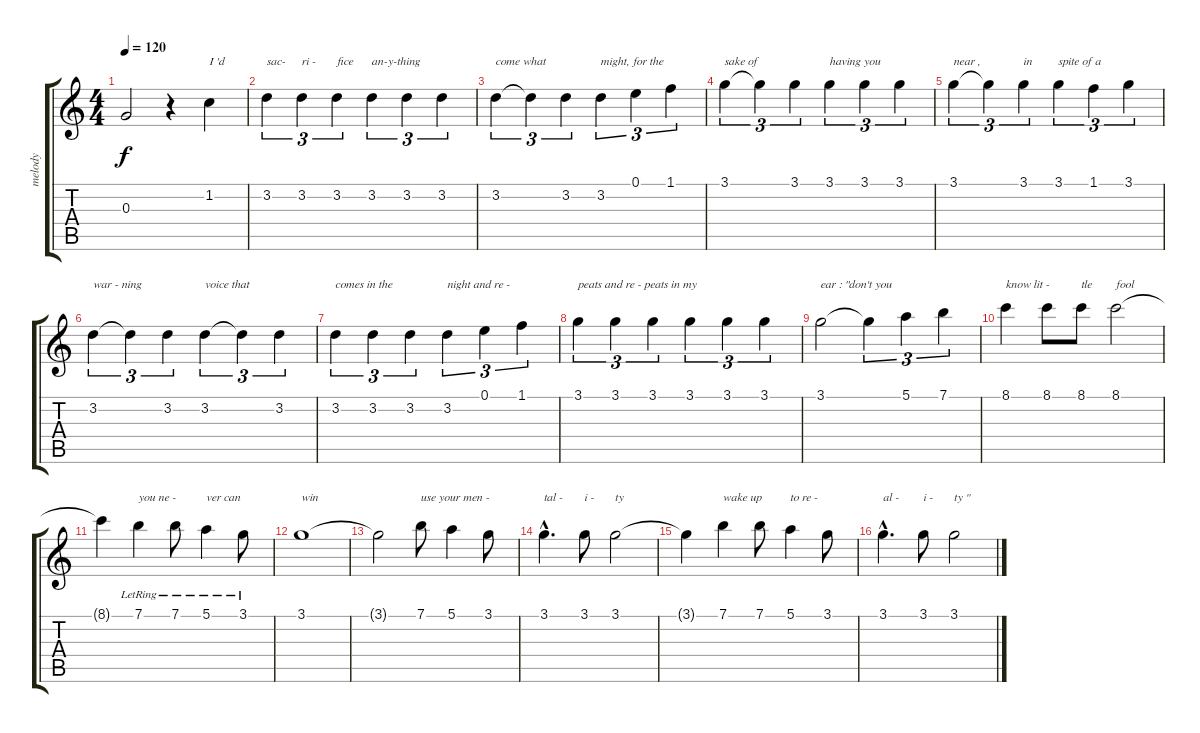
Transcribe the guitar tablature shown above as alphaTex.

\track ("melody" "melody") {instrument acousticguitarsteel}
\staff {score tabs}
\tuning (E4 B3 G3 D3 A2 E2) {hide}
\ts (4 4)
\tempo 120
\clef g2
\ks c
0.3{t}.2{dy f} r.4 1.2.4{txt "I 'd"} |
3.2.4{tu (3 2) txt "sac-"} 3.2.4{tu (3 2) txt "ri -"} 3.2.4{tu (3 2) txt "fice"} 3.2.4{tu (3 2) txt "an-y-thing"} 3.2.4{tu (3 2)} 3.2.4{tu (3 2)} |
3.2.4{tu (3 2) txt "come what"} 3.2{t}.4{tu (3 2)} 3.2.4{tu (3 2)} 3.2.4{tu (3 2) txt "might, for the"} 0.1.4{tu (3 2)} 1.1.4{tu (3 2)} |
3.1.4{tu (3 2) txt "sake of"} 3.1{t}.4{tu (3 2)} 3.1.4{tu (3 2)} 3.1.4{tu (3 2) txt "having you"} 3.1.4{tu (3 2)} 3.1.4{tu (3 2)} |
3.1.4{tu (3 2) txt "near ,"} 3.1{t}.4{tu (3 2)} 3.1.4{tu (3 2) txt "in"} 3.1.4{tu (3 2) txt "spite of a"} 1.1.4{tu (3 2)} 3.1.4{tu (3 2)} |
3.2.4{tu (3 2) txt "war - ning"} 3.2{t}.4{tu (3 2)} 3.2.4{tu (3 2)} 3.2.4{tu (3 2) txt "voice that"} 3.2{t}.4{tu (3 2)} 3.2.4{tu (3 2)} |
3.2.4{tu (3 2) txt "comes in the"} 3.2.4{tu (3 2)} 3.2.4{tu (3 2)} 3.2.4{tu (3 2) txt "night and re -"} 0.1.4{tu (3 2)} 1.1.4{tu (3 2)} |
3.1.4{tu (3 2) txt "peats and re - peats in my"} 3.1.4{tu (3 2)} 3.1.4{tu (3 2)} 3.1.4{tu (3 2)} 3.1.4{tu (3 2)} 3.1.4{tu (3 2)} |
3.1.2{txt "ear : \"don't you"} 3.1{t}.4{tu (3 2)} 5.1.4{tu (3 2)} 7.1.4{tu (3 2)} |
8.1.4{txt "know lit -"} 8.1.8 8.1.8{txt "tle"} 8.1.2{txt "fool"} |
8.1{t}.4 7.1{lr}.4{txt "you ne -"} 7.1{lr}.8 5.1{lr}.4{txt "ver can"} 3.1{lr}.8 |
3.1.1{txt "win"} |
3.1{t}.2 7.1.8{txt "use your men -"} 5.1.4 3.1.8 |
3.1{hac}.4{d txt "tal -"} 3.1.8{txt "i -"} 3.1.2{txt "ty"} |
3.1{t}.4 7.1.4{txt "wake up"} 7.1.8 5.1.4{txt "to re -"} 3.1.8 |
3.1{hac}.4{d txt "al -"} 3.1.8{txt "i -"} 3.1.2{txt "ty \""}
